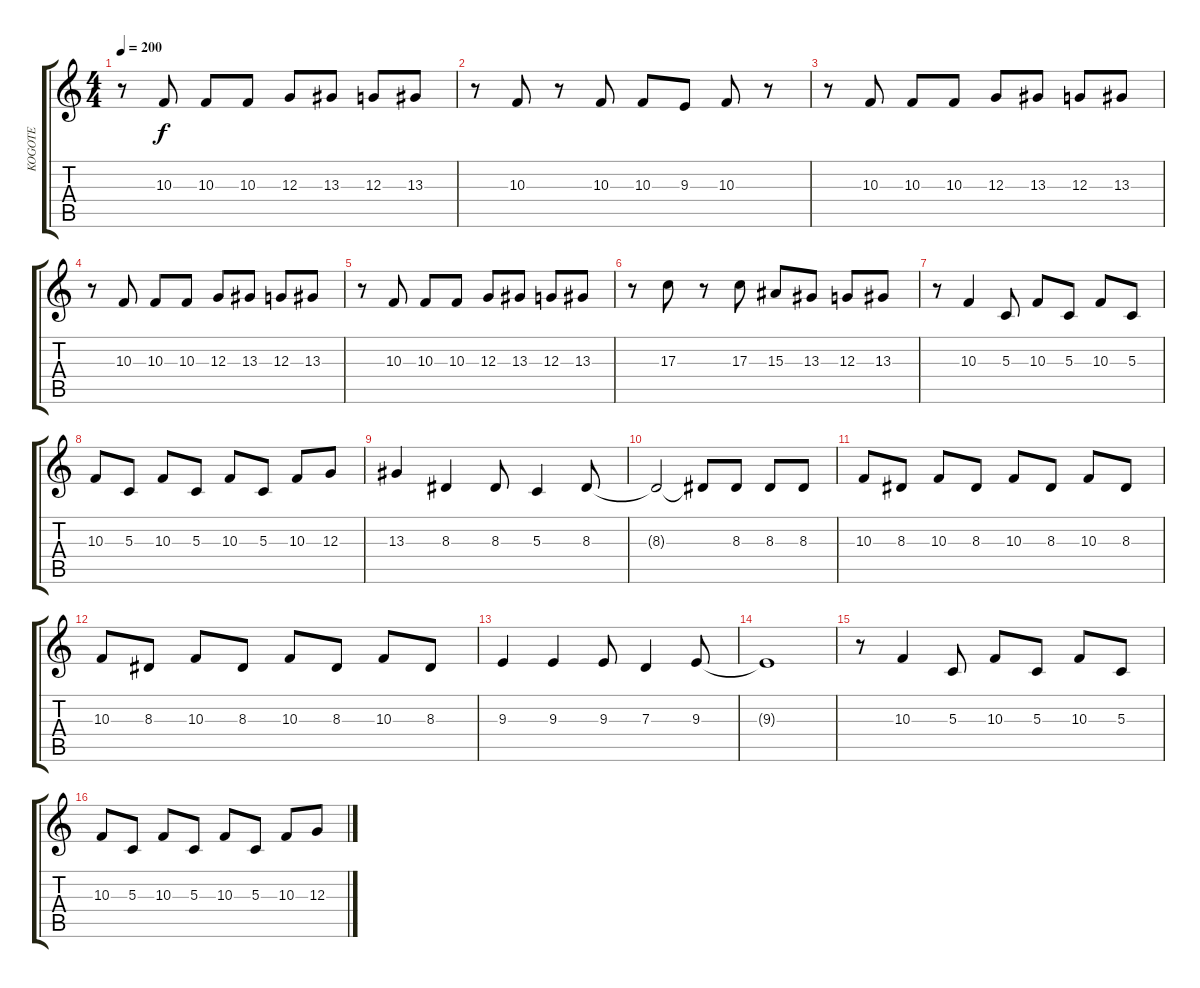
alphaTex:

\track ("KOGOTE" "KOGOTE") {instrument trumpet}
\staff {score tabs}
\tuning (E4 B3 G3 D3 A2 E2) {hide}
\ts (4 4)
\tempo 200
\clef g2
\ks c
r.8{dy f} 10.3.8 10.3.8 10.3.8 12.3.8 13.3.8 12.3.8 13.3.8 |
r.8 10.3.8 r.8 10.3.8 10.3.8 9.3.8 10.3.8 r.8 |
r.8 10.3.8 10.3.8 10.3.8 12.3.8 13.3.8 12.3.8 13.3.8 |
r.8 10.3.8 10.3.8 10.3.8 12.3.8 13.3.8 12.3.8 13.3.8 |
r.8 10.3.8 10.3.8 10.3.8 12.3.8 13.3.8 12.3.8 13.3.8 |
r.8 17.3.8 r.8 17.3.8 15.3.8 13.3.8 12.3.8 13.3.8 |
r.8 10.3.4 5.3.8 10.3.8 5.3.8 10.3.8 5.3.8 |
10.3.8 5.3.8 10.3.8 5.3.8 10.3.8 5.3.8 10.3.8 12.3.8 |
13.3.4 8.3.4 8.3.8 5.3.4 8.3.8 |
8.3{t}.2 8.3{t}.8 8.3.8 8.3.8 8.3.8 |
10.3.8 8.3.8 10.3.8 8.3.8 10.3.8 8.3.8 10.3.8 8.3.8 |
10.3.8 8.3.8 10.3.8 8.3.8 10.3.8 8.3.8 10.3.8 8.3.8 |
9.3.4 9.3.4 9.3.8 7.3.4 9.3.8 |
9.3{t}.1 |
r.8 10.3.4 5.3.8 10.3.8 5.3.8 10.3.8 5.3.8 |
10.3.8 5.3.8 10.3.8 5.3.8 10.3.8 5.3.8 10.3.8 12.3.8
